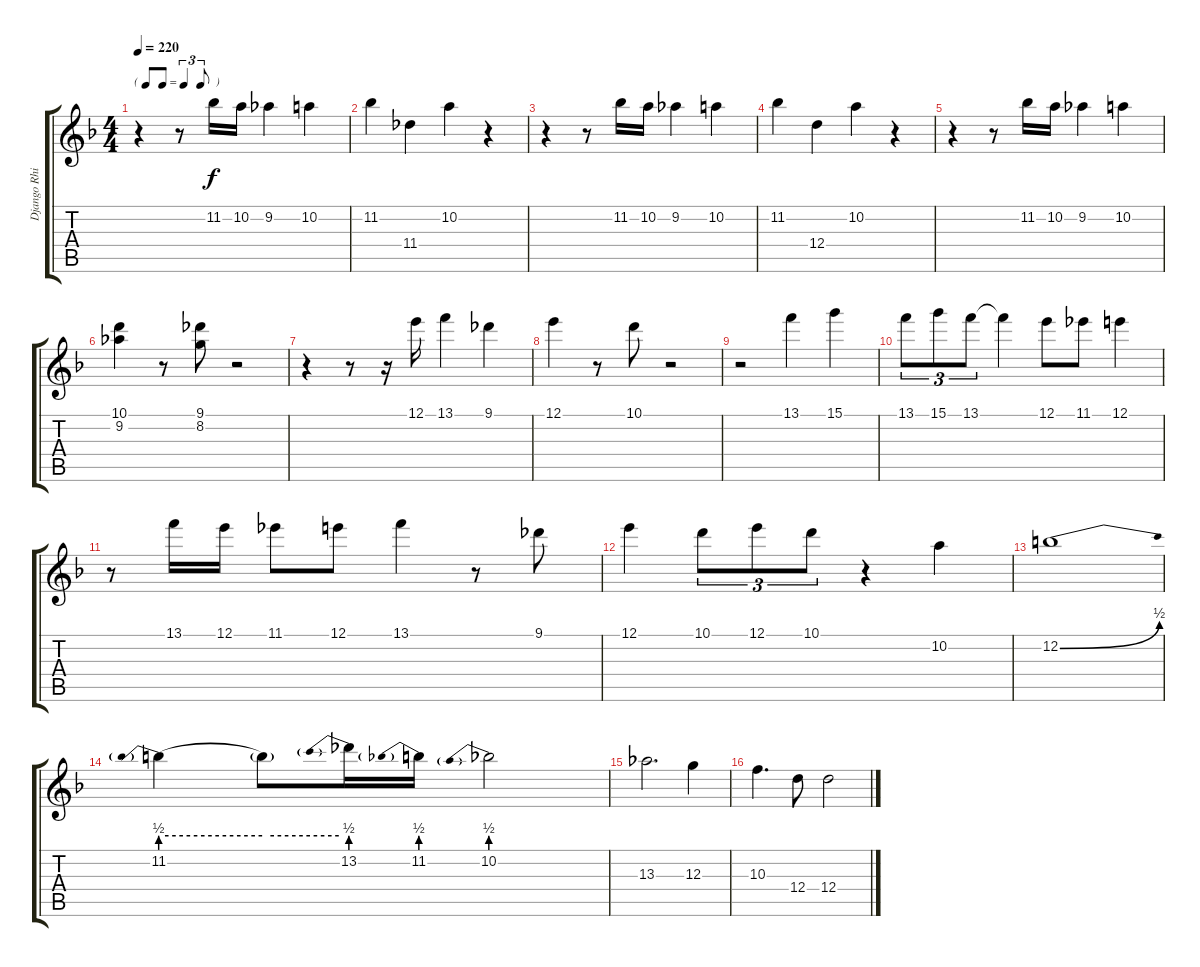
\track ("Django Rhinehardt" "Django Rhi") {instrument electricguitarjazz}
\staff {score tabs}
\tuning (E4 B3 G3 D3 A2 E2) {hide}
\ts (4 4)
\tf triplet8th
\tempo 220
\clef g2
\ks f
r.4{dy f instrument electricguitarjazz} r.8 11.2.16 10.2.16 9.2.4 10.2.4 |
11.2.4 11.4.4 10.2.4 r.4 |
r.4 r.8 11.2.16 10.2.16 9.2.4 10.2.4 |
11.2.4 12.4.4 10.2.4 r.4 |
r.4 r.8 11.2.16 10.2.16 9.2.4 10.2.4 |
(10.1 9.2).4 r.8 (9.1 8.2).8 r.2 |
r.4 r.8 r.16 12.1.16 13.1.4 9.1.4 |
12.1.4 r.8 10.1.8 r.2 |
r.2 13.1.4 15.1.4 |
13.1.8{tu (3 2)} 15.1.8{tu (3 2)} 13.1.8{tu (3 2)} 13.1{t}.4 12.1.8 11.1.8 12.1.4 |
r.8 13.1.16 12.1.16 11.1.8 12.1.8 13.1.4 r.8 9.1.8 |
12.1.4 10.1.8{tu (3 2)} 12.1.8{tu (3 2)} 10.1.8{tu (3 2)} r.4 10.2.4 |
12.2{be (bend 0 0 60 2)}.1 |
11.2{be (prebend 0 2 60 2)}.4 11.2{be (hold 0 2 60 2) t}.8 13.2{be (prebend 0 2 60 2)}.16 11.2{be (prebend 0 2 60 2)}.16 10.2{be (prebend 0 2 60 2)}.2 |
13.3.2{d} 12.3.4 |
10.3.4{d} 12.4.8 12.4.2
